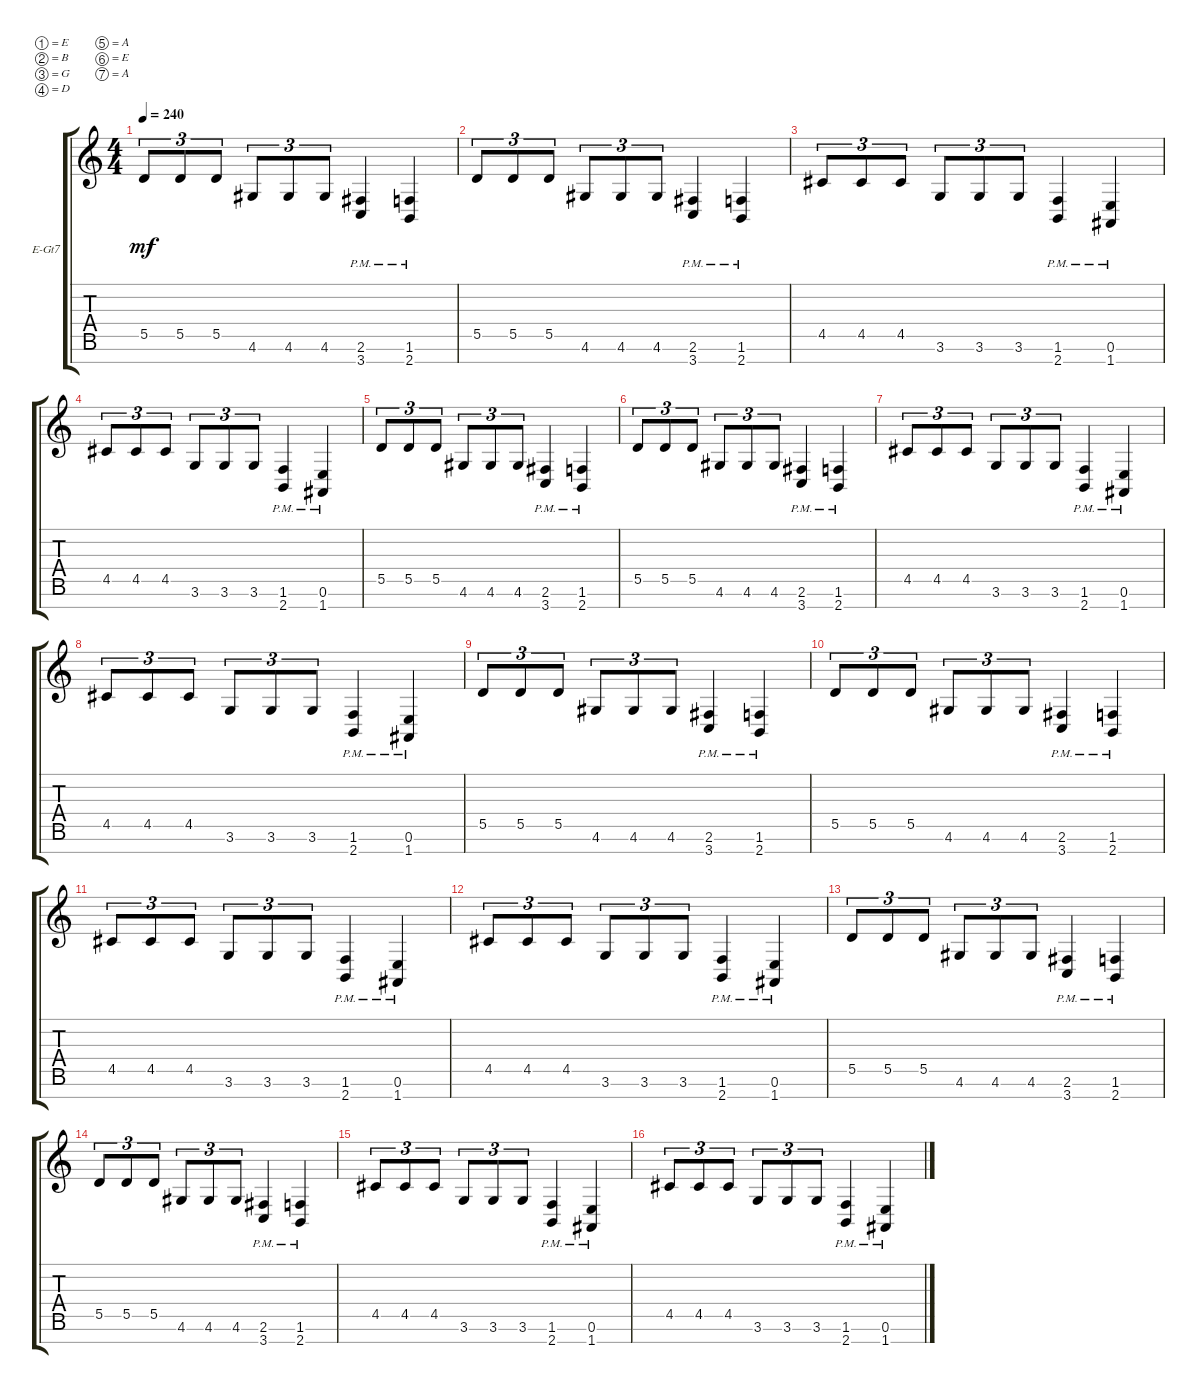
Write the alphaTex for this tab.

\defaultSystemsLayout 4
\bracketExtendMode groupsimilarinstruments
\firstSystemTrackNameOrientation horizontal
\otherSystemsTrackNameOrientation horizontal
\track ("Electric Guitar" "E-Gt7") {instrument distortionguitar}
\staff {score tabs}
\tuning (E4 B3 G3 D3 A2 E2 A1)
\ts (4 4)
\tempo 240
\clef g2
\ks c
5.5.8{tu (3 2) dy mf} 5.5.8{tu (3 2)} 5.5.8{tu (3 2)} 4.6.8{tu (3 2)} 4.6.8{tu (3 2)} 4.6.8{tu (3 2)} (3.7{pm} 2.6{pm}).4 (2.7{pm} 1.6{pm}).4 |
5.5.8{tu (3 2)} 5.5.8{tu (3 2)} 5.5.8{tu (3 2)} 4.6.8{tu (3 2)} 4.6.8{tu (3 2)} 4.6.8{tu (3 2)} (3.7{pm} 2.6{pm}).4 (2.7{pm} 1.6{pm}).4 |
4.5.8{tu (3 2)} 4.5.8{tu (3 2)} 4.5.8{tu (3 2)} 3.6.8{tu (3 2)} 3.6.8{tu (3 2)} 3.6.8{tu (3 2)} (2.7{pm} 1.6{pm}).4 (1.7{pm} 0.6{pm}).4 |
4.5.8{tu (3 2)} 4.5.8{tu (3 2)} 4.5.8{tu (3 2)} 3.6.8{tu (3 2)} 3.6.8{tu (3 2)} 3.6.8{tu (3 2)} (2.7{pm} 1.6{pm}).4 (1.7{pm} 0.6{pm}).4 |
5.5.8{tu (3 2)} 5.5.8{tu (3 2)} 5.5.8{tu (3 2)} 4.6.8{tu (3 2)} 4.6.8{tu (3 2)} 4.6.8{tu (3 2)} (3.7{pm} 2.6{pm}).4 (2.7{pm} 1.6{pm}).4 |
5.5.8{tu (3 2)} 5.5.8{tu (3 2)} 5.5.8{tu (3 2)} 4.6.8{tu (3 2)} 4.6.8{tu (3 2)} 4.6.8{tu (3 2)} (3.7{pm} 2.6{pm}).4 (2.7{pm} 1.6{pm}).4 |
4.5.8{tu (3 2)} 4.5.8{tu (3 2)} 4.5.8{tu (3 2)} 3.6.8{tu (3 2)} 3.6.8{tu (3 2)} 3.6.8{tu (3 2)} (2.7{pm} 1.6{pm}).4 (1.7{pm} 0.6{pm}).4 |
4.5.8{tu (3 2)} 4.5.8{tu (3 2)} 4.5.8{tu (3 2)} 3.6.8{tu (3 2)} 3.6.8{tu (3 2)} 3.6.8{tu (3 2)} (2.7{pm} 1.6{pm}).4 (1.7{pm} 0.6{pm}).4 |
5.5.8{tu (3 2)} 5.5.8{tu (3 2)} 5.5.8{tu (3 2)} 4.6.8{tu (3 2)} 4.6.8{tu (3 2)} 4.6.8{tu (3 2)} (3.7{pm} 2.6{pm}).4 (2.7{pm} 1.6{pm}).4 |
5.5.8{tu (3 2)} 5.5.8{tu (3 2)} 5.5.8{tu (3 2)} 4.6.8{tu (3 2)} 4.6.8{tu (3 2)} 4.6.8{tu (3 2)} (3.7{pm} 2.6{pm}).4 (2.7{pm} 1.6{pm}).4 |
4.5.8{tu (3 2)} 4.5.8{tu (3 2)} 4.5.8{tu (3 2)} 3.6.8{tu (3 2)} 3.6.8{tu (3 2)} 3.6.8{tu (3 2)} (2.7{pm} 1.6{pm}).4 (1.7{pm} 0.6{pm}).4 |
4.5.8{tu (3 2)} 4.5.8{tu (3 2)} 4.5.8{tu (3 2)} 3.6.8{tu (3 2)} 3.6.8{tu (3 2)} 3.6.8{tu (3 2)} (2.7{pm} 1.6{pm}).4 (1.7{pm} 0.6{pm}).4 |
5.5.8{tu (3 2)} 5.5.8{tu (3 2)} 5.5.8{tu (3 2)} 4.6.8{tu (3 2)} 4.6.8{tu (3 2)} 4.6.8{tu (3 2)} (3.7{pm} 2.6{pm}).4 (2.7{pm} 1.6{pm}).4 |
5.5.8{tu (3 2)} 5.5.8{tu (3 2)} 5.5.8{tu (3 2)} 4.6.8{tu (3 2)} 4.6.8{tu (3 2)} 4.6.8{tu (3 2)} (3.7{pm} 2.6{pm}).4 (2.7{pm} 1.6{pm}).4 |
4.5.8{tu (3 2)} 4.5.8{tu (3 2)} 4.5.8{tu (3 2)} 3.6.8{tu (3 2)} 3.6.8{tu (3 2)} 3.6.8{tu (3 2)} (2.7{pm} 1.6{pm}).4 (1.7{pm} 0.6{pm}).4 |
4.5.8{tu (3 2)} 4.5.8{tu (3 2)} 4.5.8{tu (3 2)} 3.6.8{tu (3 2)} 3.6.8{tu (3 2)} 3.6.8{tu (3 2)} (2.7{pm} 1.6{pm}).4 (1.7{pm} 0.6{pm}).4
